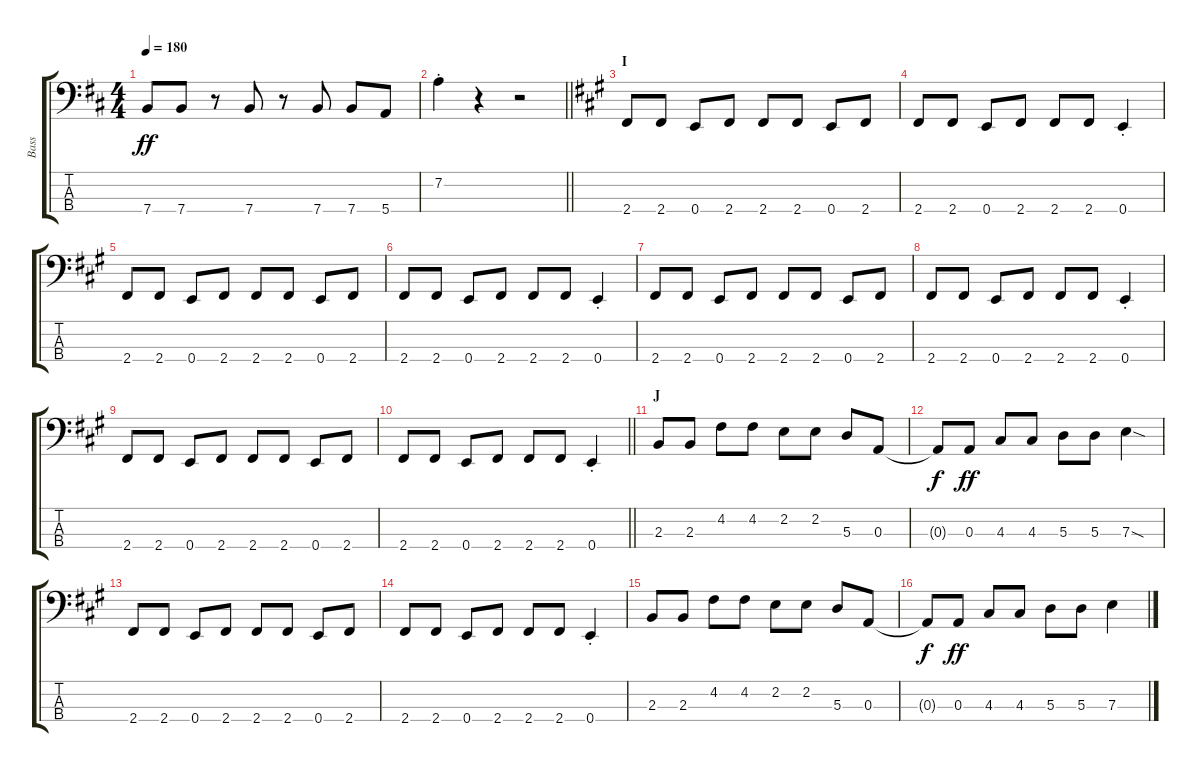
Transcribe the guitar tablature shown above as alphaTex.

\track ("Bass" "Bass") {instrument electricbasspick}
\staff {score tabs}
\tuning (G2 D2 A1 E1) {hide}
\ts (4 4)
\tempo 180
\clef f4
\ks d
7.4.8{dy ff} 7.4.8 r.8 7.4.8 r.8 7.4.8 7.4.8 5.4.8 |
\barLineRight lightlight
7.2{st}.4 r.4 r.2 |
\section ("" "I")
\ks a
2.4.8 2.4.8 0.4.8 2.4.8 2.4.8 2.4.8 0.4.8 2.4.8 |
2.4.8 2.4.8 0.4.8 2.4.8 2.4.8 2.4.8 0.4{st}.4 |
2.4.8 2.4.8 0.4.8 2.4.8 2.4.8 2.4.8 0.4.8 2.4.8 |
2.4.8 2.4.8 0.4.8 2.4.8 2.4.8 2.4.8 0.4{st}.4 |
2.4.8 2.4.8 0.4.8 2.4.8 2.4.8 2.4.8 0.4.8 2.4.8 |
2.4.8 2.4.8 0.4.8 2.4.8 2.4.8 2.4.8 0.4{st}.4 |
2.4.8 2.4.8 0.4.8 2.4.8 2.4.8 2.4.8 0.4.8 2.4.8 |
\barLineRight lightlight
2.4.8 2.4.8 0.4.8 2.4.8 2.4.8 2.4.8 0.4{st}.4 |
\section ("" "J")
2.3.8 2.3.8 4.2.8 4.2.8 2.2.8 2.2.8 5.3.8 0.3.8 |
0.3{t}.8{dy f} 0.3.8{dy ff} 4.3.8 4.3.8 5.3.8 5.3.8 7.3{sod}.4 |
2.4.8 2.4.8 0.4.8 2.4.8 2.4.8 2.4.8 0.4.8 2.4.8 |
2.4.8 2.4.8 0.4.8 2.4.8 2.4.8 2.4.8 0.4{st}.4 |
2.3.8 2.3.8 4.2.8 4.2.8 2.2.8 2.2.8 5.3.8 0.3.8 |
0.3{t}.8{dy f} 0.3.8{dy ff} 4.3.8 4.3.8 5.3.8 5.3.8 7.3.4
